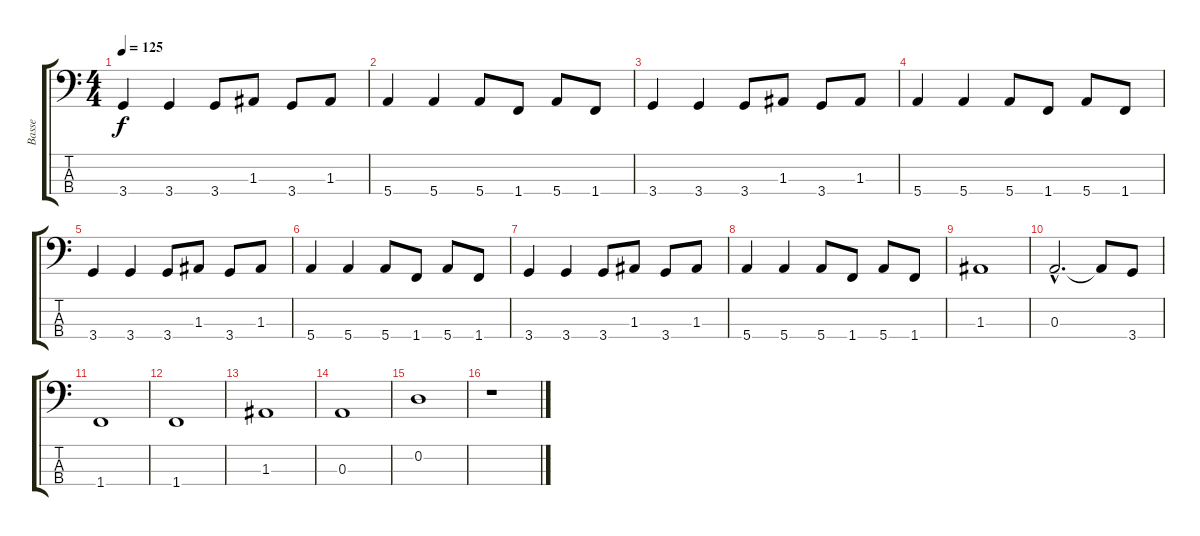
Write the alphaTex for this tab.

\track ("Basse" "Basse") {instrument electricbassfinger}
\staff {score tabs}
\tuning (G2 D2 A1 E1) {hide}
\ts (4 4)
\tempo 125
\clef f4
\ks c
3.4.4{dy f} 3.4.4 3.4.8 1.3.8 3.4.8 1.3.8 |
5.4.4 5.4.4 5.4.8 1.4.8 5.4.8 1.4.8 |
3.4.4 3.4.4 3.4.8 1.3.8 3.4.8 1.3.8 |
5.4.4 5.4.4 5.4.8 1.4.8 5.4.8 1.4.8 |
3.4.4 3.4.4 3.4.8 1.3.8 3.4.8 1.3.8 |
5.4.4 5.4.4 5.4.8 1.4.8 5.4.8 1.4.8 |
3.4.4 3.4.4 3.4.8 1.3.8 3.4.8 1.3.8 |
5.4.4 5.4.4 5.4.8 1.4.8 5.4.8 1.4.8 |
1.3.1 |
0.3{hac}.2{d} 0.3{t}.8 3.4.8 |
1.4.1 |
1.4.1 |
1.3.1 |
0.3.1 |
0.2.1 |
r.1
